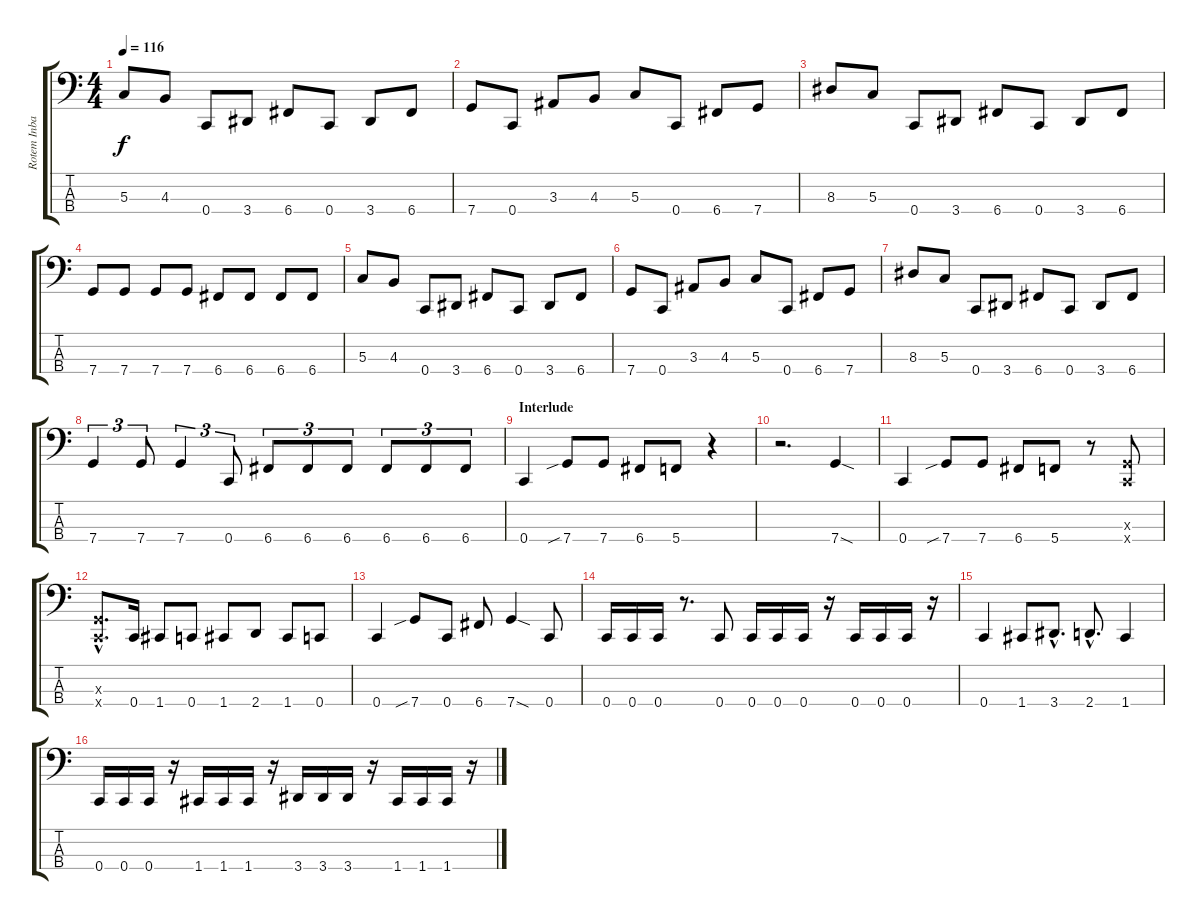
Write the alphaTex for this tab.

\track ("Rotem Inbar" "Rotem Inba") {instrument electricbasspick}
\staff {score tabs}
\tuning (F2 C2 G1 C1) {hide}
\ts (4 4)
\section ("" "")
\tempo 116
\clef f4
\ks c
5.3.8{dy f} 4.3.8 0.4.8 3.4.8 6.4.8 0.4.8 3.4.8 6.4.8 |
7.4.8 0.4.8 3.3.8 4.3.8 5.3.8 0.4.8 6.4.8 7.4.8 |
8.3.8 5.3.8 0.4.8 3.4.8 6.4.8 0.4.8 3.4.8 6.4.8 |
7.4.8 7.4.8 7.4.8 7.4.8 6.4.8 6.4.8 6.4.8 6.4.8 |
5.3.8 4.3.8 0.4.8 3.4.8 6.4.8 0.4.8 3.4.8 6.4.8 |
7.4.8 0.4.8 3.3.8 4.3.8 5.3.8 0.4.8 6.4.8 7.4.8 |
8.3.8 5.3.8 0.4.8 3.4.8 6.4.8 0.4.8 3.4.8 6.4.8 |
7.4.4{tu (3 2)} 7.4.8{tu (3 2)} 7.4.4{tu (3 2)} 0.4.8{tu (3 2)} 6.4.8{tu (3 2)} 6.4.8{tu (3 2)} 6.4.8{tu (3 2)} 6.4.8{tu (3 2)} 6.4.8{tu (3 2)} 6.4.8{tu (3 2)} |
\section ("" "Interlude")
0.4.4 7.4{sib}.8 7.4.8 6.4.8 5.4.8 r.4 |
r.2{d} 7.4{sod}.4 |
0.4.4 7.4{sib}.8 7.4.8 6.4.8 5.4.8 r.8 (0.3{x} 0.4{x}).8 |
(0.3{hac x} 0.4{hac x}).8{d} 0.4.16 1.4.8 0.4.8 1.4.8 2.4.8 1.4.8 0.4.8 |
0.4.4 7.4{sib}.8 0.4.8 6.4.8 7.4{sod}.4 0.4.8 |
0.4.16 0.4.16 0.4.16 r.8{d} 0.4.8 0.4.16 0.4.16 0.4.16 r.16 0.4.16 0.4.16 0.4.16 r.16 |
0.4.4 1.4.8 3.4{hac}.8{d} 2.4{hac}.8{d} 1.4.4 |
0.4.16 0.4.16 0.4.16 r.16 1.4.16 1.4.16 1.4.16 r.16 3.4.16 3.4.16 3.4.16 r.16 1.4.16 1.4.16 1.4.16 r.16
